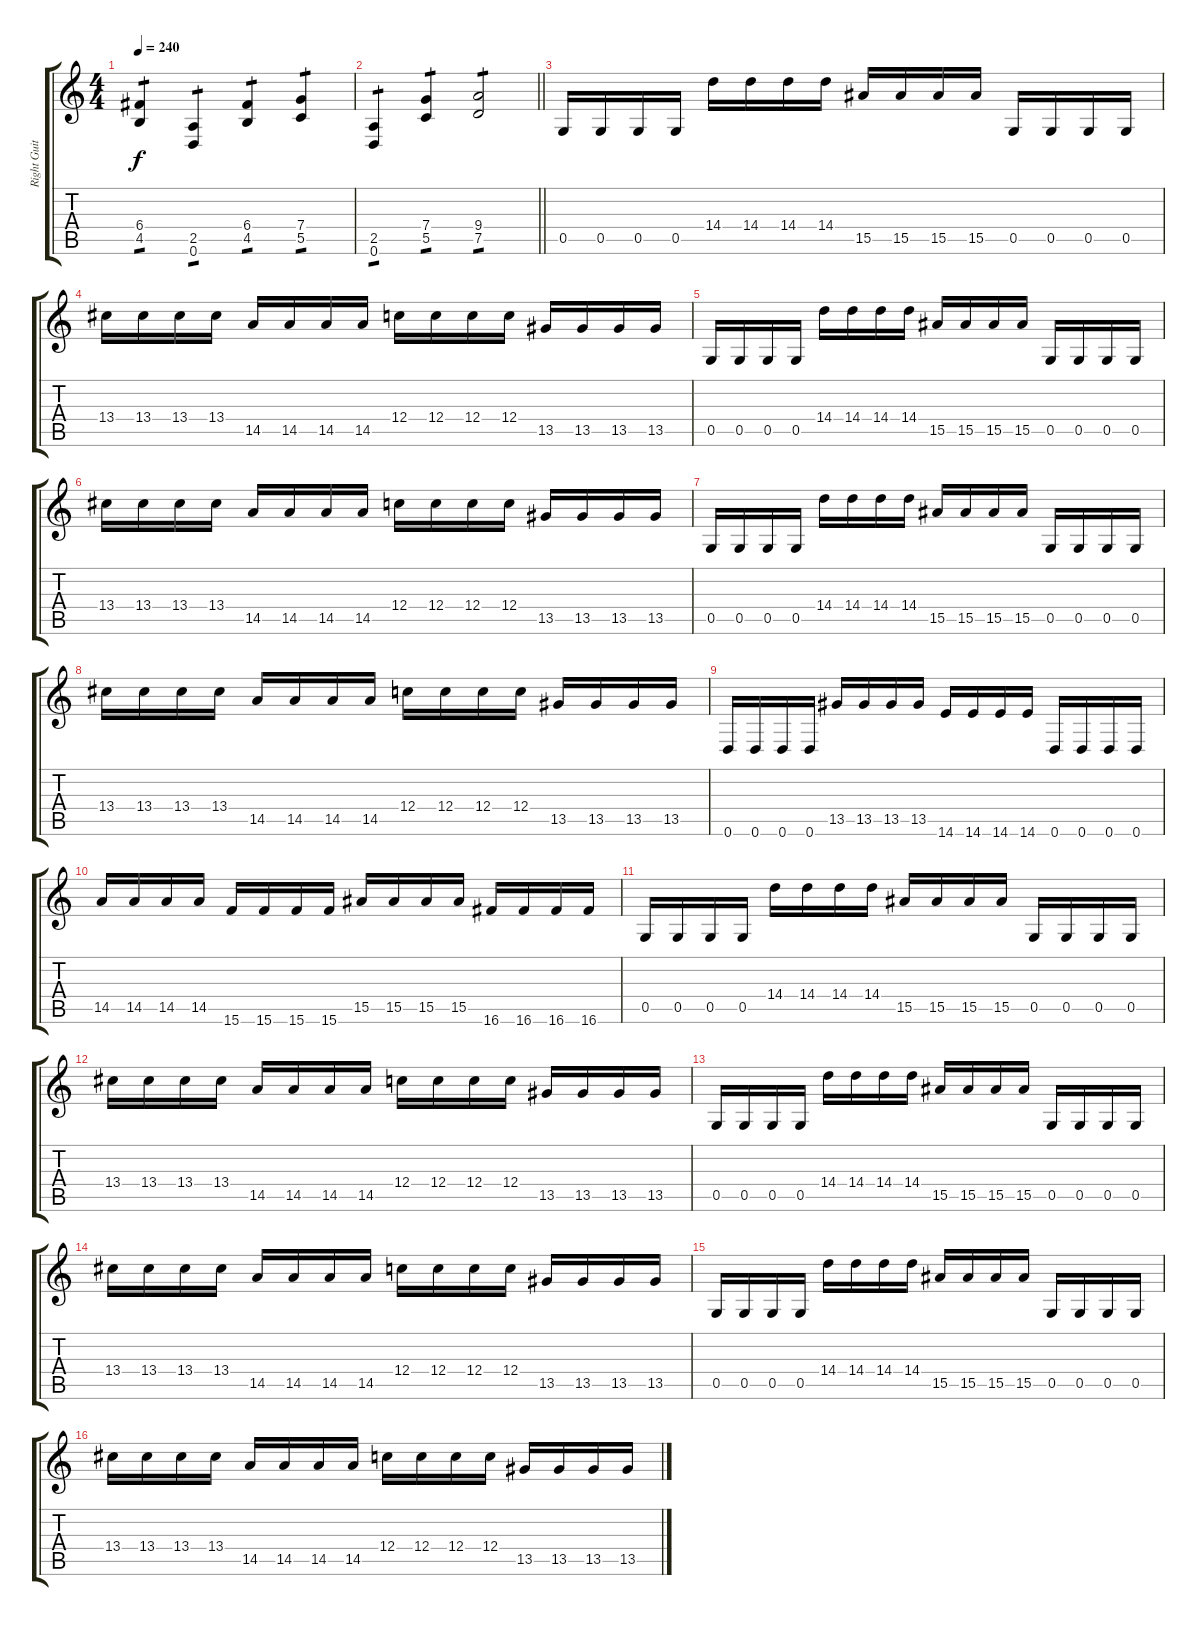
\track ("Right Guitar" "Right Guit") {instrument distortionguitar}
\staff {score tabs}
\tuning (D4 A3 F3 C3 G2 D2) {hide}
\ts (4 4)
\tempo 240
\clef g2
\ks c
(6.4 4.5).4{tp 1 dy f} (2.5 0.6).4{tp 1} (6.4 4.5).4{tp 1} (7.4 5.5).4{tp 1} |
\barLineRight lightlight
(2.5 0.6).4{tp 1} (7.4 5.5).4{tp 1} (9.4 7.5).2{tp 1} |
\section ("" "")
0.5.16 0.5.16 0.5.16 0.5.16 14.4.16 14.4.16 14.4.16 14.4.16 15.5.16 15.5.16 15.5.16 15.5.16 0.5.16 0.5.16 0.5.16 0.5.16 |
13.4.16 13.4.16 13.4.16 13.4.16 14.5.16 14.5.16 14.5.16 14.5.16 12.4.16 12.4.16 12.4.16 12.4.16 13.5.16 13.5.16 13.5.16 13.5.16 |
0.5.16 0.5.16 0.5.16 0.5.16 14.4.16 14.4.16 14.4.16 14.4.16 15.5.16 15.5.16 15.5.16 15.5.16 0.5.16 0.5.16 0.5.16 0.5.16 |
13.4.16 13.4.16 13.4.16 13.4.16 14.5.16 14.5.16 14.5.16 14.5.16 12.4.16 12.4.16 12.4.16 12.4.16 13.5.16 13.5.16 13.5.16 13.5.16 |
0.5.16 0.5.16 0.5.16 0.5.16 14.4.16 14.4.16 14.4.16 14.4.16 15.5.16 15.5.16 15.5.16 15.5.16 0.5.16 0.5.16 0.5.16 0.5.16 |
13.4.16 13.4.16 13.4.16 13.4.16 14.5.16 14.5.16 14.5.16 14.5.16 12.4.16 12.4.16 12.4.16 12.4.16 13.5.16 13.5.16 13.5.16 13.5.16 |
0.6.16 0.6.16 0.6.16 0.6.16 13.5.16 13.5.16 13.5.16 13.5.16 14.6.16 14.6.16 14.6.16 14.6.16 0.6.16 0.6.16 0.6.16 0.6.16 |
14.5.16 14.5.16 14.5.16 14.5.16 15.6.16 15.6.16 15.6.16 15.6.16 15.5.16 15.5.16 15.5.16 15.5.16 16.6.16 16.6.16 16.6.16 16.6.16 |
0.5.16 0.5.16 0.5.16 0.5.16 14.4.16 14.4.16 14.4.16 14.4.16 15.5.16 15.5.16 15.5.16 15.5.16 0.5.16 0.5.16 0.5.16 0.5.16 |
13.4.16 13.4.16 13.4.16 13.4.16 14.5.16 14.5.16 14.5.16 14.5.16 12.4.16 12.4.16 12.4.16 12.4.16 13.5.16 13.5.16 13.5.16 13.5.16 |
0.5.16 0.5.16 0.5.16 0.5.16 14.4.16 14.4.16 14.4.16 14.4.16 15.5.16 15.5.16 15.5.16 15.5.16 0.5.16 0.5.16 0.5.16 0.5.16 |
13.4.16 13.4.16 13.4.16 13.4.16 14.5.16 14.5.16 14.5.16 14.5.16 12.4.16 12.4.16 12.4.16 12.4.16 13.5.16 13.5.16 13.5.16 13.5.16 |
0.5.16 0.5.16 0.5.16 0.5.16 14.4.16 14.4.16 14.4.16 14.4.16 15.5.16 15.5.16 15.5.16 15.5.16 0.5.16 0.5.16 0.5.16 0.5.16 |
13.4.16 13.4.16 13.4.16 13.4.16 14.5.16 14.5.16 14.5.16 14.5.16 12.4.16 12.4.16 12.4.16 12.4.16 13.5.16 13.5.16 13.5.16 13.5.16
